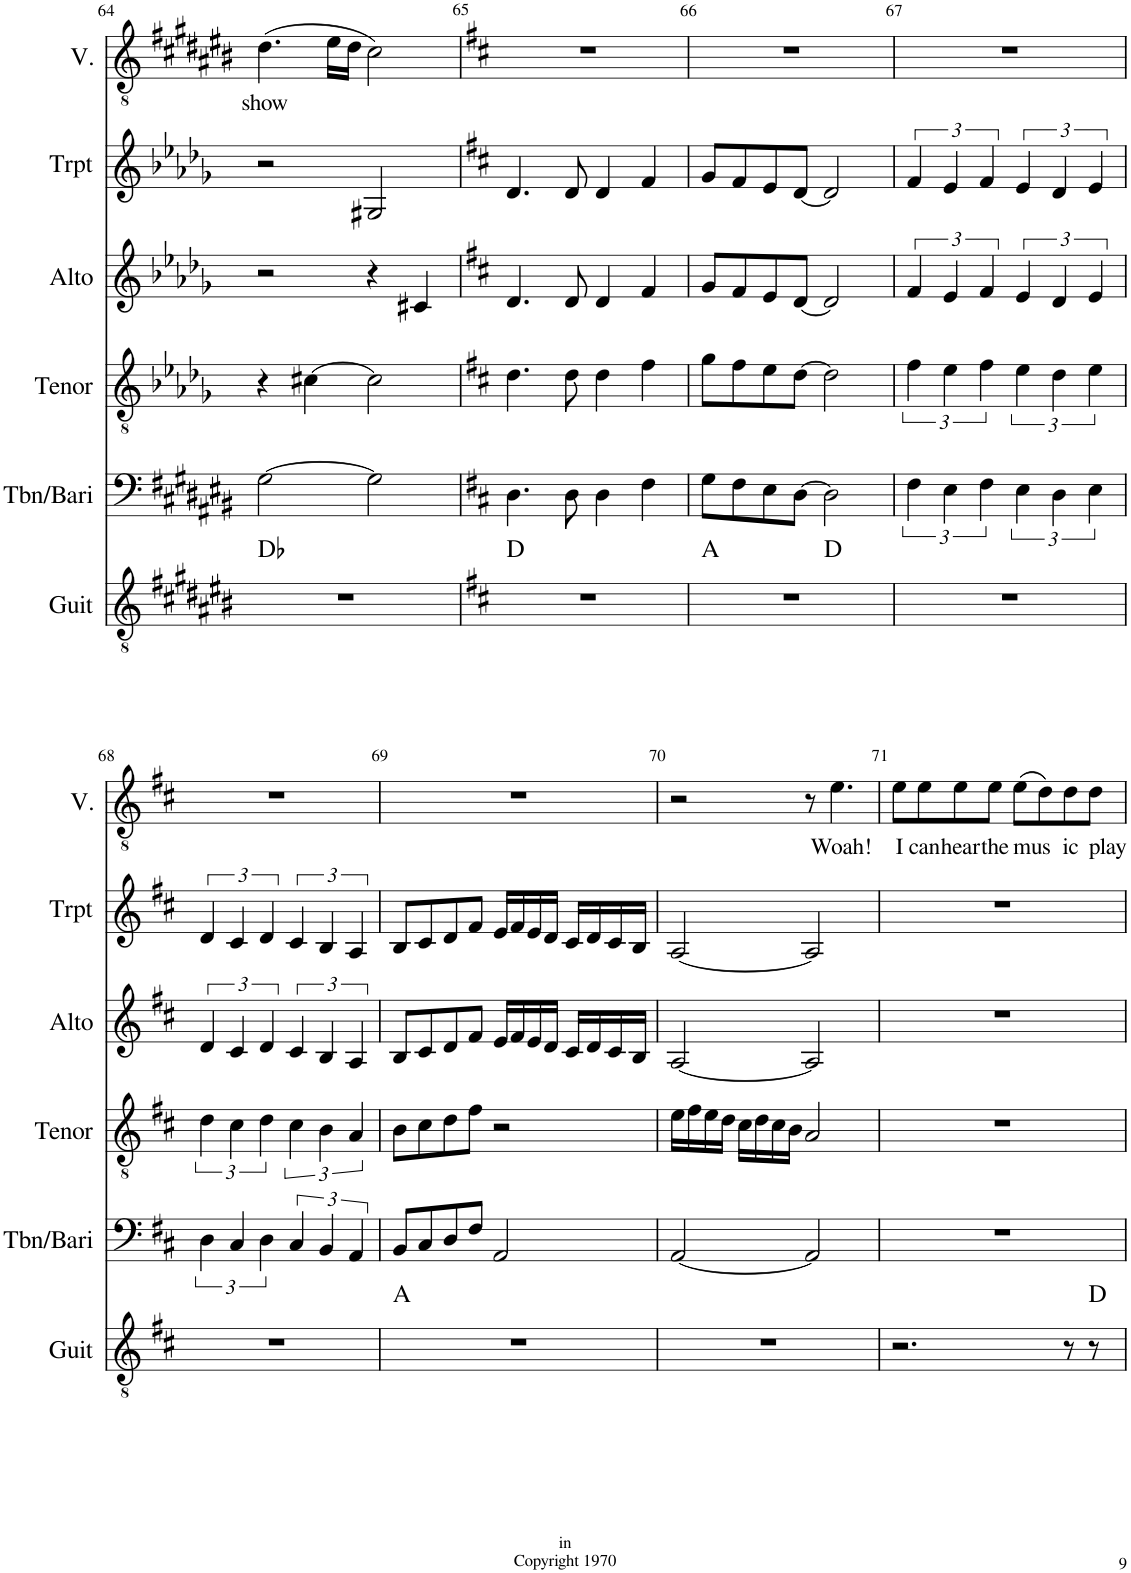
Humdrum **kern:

**kern	**harte	**kern	**kern	**kern	**kern	**kern	**text
*part6	*part6	*part5	*part4	*part3	*part2	*part1	*part1
*staff6	*	*staff5	*staff4	*staff3	*staff2	*staff1	*staff1
*I"Guit	*	*I"Tbn/Bari	*I"Tenor	*I"Alto	*I"Trpt	*I"Vocal	*
*I'Guit	*	*I'Tbn/Bari	*I'Tenor	*I'Alto	*I'Trpt	*I'V.	*
!!LO:PB:g=z
*clefGv2	*	*clefF4	*clefGv2	*clefG2	*clefG2	*clefGv2	*
*	*	*	*ITrd8c14	*ITrd5c9	*ITrd1c2	*	*
*k[f#c#g#d#a#e#b#]	*	*k[f#c#g#d#a#e#b#]	*k[b-e-a-d-g-]	*k[b-e-a-d-g-]	*k[b-e-a-d-g-]	*k[f#c#g#d#a#e#b#]	*
*M4/4	*	*M4/4	*M4/4	*M4/4	*M4/4	*M4/4	*
=64	=64	=64	=64	=64	=64	=64	=64
!	!	!	!	!	!	!	!LO:LY:b
1r	Db:maj	[2G#\	4r	2r	2r	(4.d#\	show
.	.	.	[4c#X\	.	.	.	.
.	.	.	.	.	.	16e#\LL	.
.	.	.	.	.	.	16d#\JJ	.
.	.	2G#\]	2c#\]	4r	2G#X/	2c#\)	.
.	.	.	.	4c#X/	.	.	.
=65	=65	=65	=65	=65	=65	=65	=65
*k[f#c#]	*	*k[f#c#]	*k[f#c#]	*k[f#c#]	*k[f#c#]	*k[f#c#]	*
1r	D:maj	4.D\	4.d\	4.d/	4.d/	1r	.
.	.	8D\	8d\	8d/	8d/	.	.
.	.	4D\	4d\	4d/	4d/	.	.
.	.	4F#\	4f#\	4f#/	4f#/	.	.
=66	=66	=66	=66	=66	=66	=66	=66
*^	*	*	*	*	*	*	*
1r	2ryy	A:maj	8G\L	8g\L	8g/L	8g/L	1r	.
.	.	.	8F#\	8f#\	8f#/	8f#/	.	.
.	.	.	8E\	8e\	8e/	8e/	.	.
.	.	.	[8D\J	[8d\J	[8d/J	[8d/J	.	.
.	2ryy	D:maj	2D\]	2d\]	2d/]	2d/]	.	.
*v	*v	*	*	*	*	*	*	*
=67	=67	=67	=67	=67	=67	=67	=67
1r	.	6F#\	6f#\	6f#/	6f#/	1r	.
.	.	6E\	6e\	6e/	6e/	.	.
.	.	6F#\	6f#\	6f#/	6f#/	.	.
.	.	6E\	6e\	6e/	6e/	.	.
.	.	6D\	6d\	6d/	6d/	.	.
.	.	6E\	6e\	6e/	6e/	.	.
!!LO:LB:g=z
=68	=68	=68	=68	=68	=68	=68	=68
1r	.	6D\	6d\	6d/	6d/	1r	.
.	.	6C#/	6c#\	6c#/	6c#/	.	.
.	.	6D\	6d\	6d/	6d/	.	.
.	.	6C#/	6c#\	6c#/	6c#/	.	.
.	.	6BB/	6B\	6B/	6B/	.	.
.	.	6AA/	6A/	6A/	6A/	.	.
=69	=69	=69	=69	=69	=69	=69	=69
1r	A:maj	8BB/L	8B\L	8B/L	8B/L	1r	.
.	.	8C#/	8c#\	8c#/	8c#/	.	.
.	.	8D/	8d\	8d/	8d/	.	.
.	.	8F#/J	8f#\J	8f#/J	8f#/J	.	.
.	.	2AA/	2r	16e/LL	16e/LL	.	.
.	.	.	.	16f#/	16f#/	.	.
.	.	.	.	16e/	16e/	.	.
.	.	.	.	16d/JJ	16d/JJ	.	.
.	.	.	.	16c#/LL	16c#/LL	.	.
.	.	.	.	16d/	16d/	.	.
.	.	.	.	16c#/	16c#/	.	.
.	.	.	.	16B/JJ	16B/JJ	.	.
=70	=70	=70	=70	=70	=70	=70	=70
1r	.	[2AA/	16e\LL	[2A/	[2A/	2r	.
.	.	.	16f#\	.	.	.	.
.	.	.	16e\	.	.	.	.
.	.	.	16d\JJ	.	.	.	.
.	.	.	16c#\LL	.	.	.	.
.	.	.	16d\	.	.	.	.
.	.	.	16c#\	.	.	.	.
.	.	.	16B\JJ	.	.	.	.
.	.	2AA/]	2A/	2A/]	2A/]	8r	.
!	!	!	!	!	!	!	!LO:LY:b
.	.	.	.	.	.	4.e\	Woah!
=71	=71	=71	=71	=71	=71	=71	=71
!	!	!	!	!	!	!	!LO:LY:b
2.r	.	1r	1r	1r	1r	8e\L	I
!	!	!	!	!	!	!	!LO:LY:b
.	.	.	.	.	.	8e\	can
!	!	!	!	!	!	!	!LO:LY:b
.	.	.	.	.	.	8e\	hear
!	!	!	!	!	!	!	!LO:LY:b
.	.	.	.	.	.	8e\J	the
!	!	!	!	!	!	!	!LO:LY:b
.	.	.	.	.	.	(8e\L	-mus
.	.	.	.	.	.	8d\)	.
!	!	!	!	!	!	!	!LO:LY:b
8r	.	.	.	.	.	8d\	ic
!	!	!	!	!	!	!	!LO:LY:b
8r	D:maj	.	.	.	.	8d\J	play
=	=	=	=	=	=	=	=
*-	*-	*-	*-	*-	*-	*-	*-
